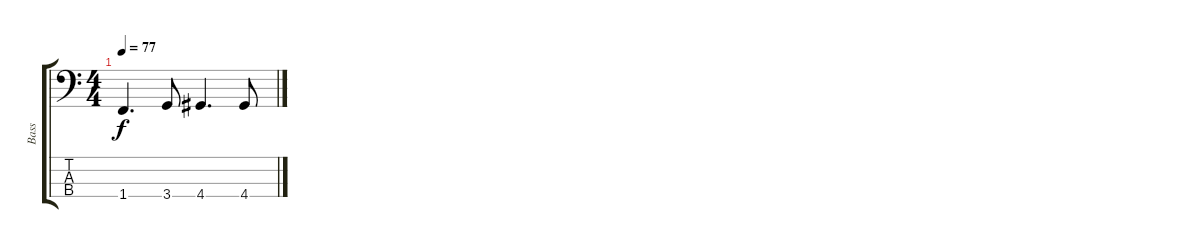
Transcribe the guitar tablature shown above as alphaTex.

\track ("Bass" "Bass") {instrument electricbassfinger}
\staff {score tabs}
\tuning (G2 D2 A1 E1) {hide}
\ts (4 4)
\tempo 77
\clef f4
\ks c
1.4.4{d dy f} 3.4.8 4.4.4{d} 4.4.8
